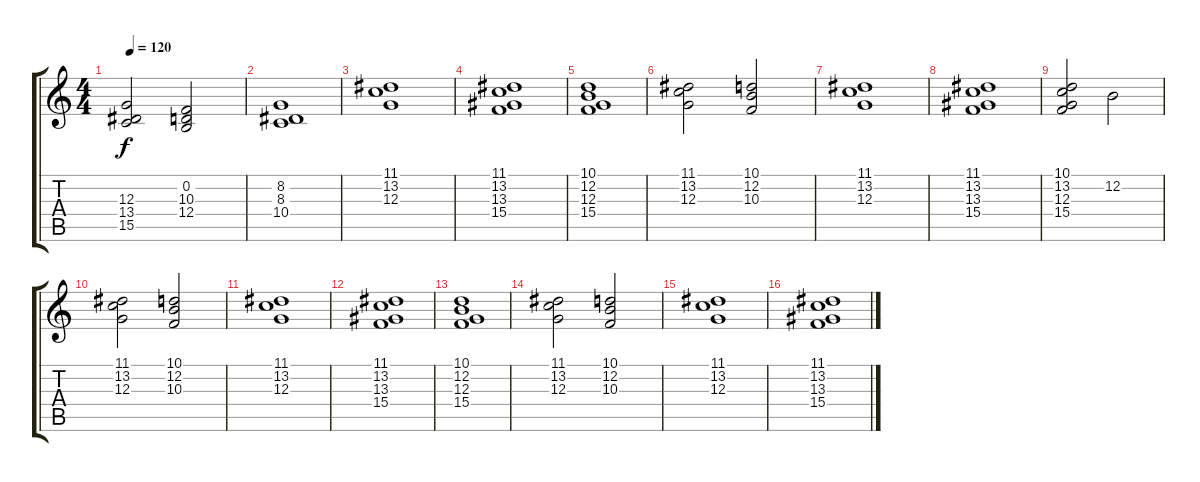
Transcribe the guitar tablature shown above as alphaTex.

\track "" {instrument pad2warm}
\staff {score tabs}
\tuning (E4 B3 G3 D3 A2 E2) {hide}
\ts (4 4)
\tempo 120
\clef g2
\ks c
(12.3 13.4 15.5).2{dy f} (0.2 10.3 12.4).2 |
(8.2 8.3 10.4).1 |
(11.1 13.2 12.3).1 |
(11.1 13.2 13.3 15.4).1 |
(10.1 12.2 12.3 15.4).1 |
(11.1 13.2 12.3).2 (10.1 12.2 10.3).2 |
(11.1 13.2 12.3).1 |
(11.1 13.2 13.3 15.4).1 |
(10.1 13.2 12.3 15.4).2 12.2.2 |
(11.1 13.2 12.3).2 (10.1 12.2 10.3).2 |
(11.1 13.2 12.3).1 |
(11.1 13.2 13.3 15.4).1 |
(10.1 12.2 12.3 15.4).1 |
(11.1 13.2 12.3).2 (10.1 12.2 10.3).2 |
(11.1 13.2 12.3).1 |
(11.1 13.2 13.3 15.4).1
